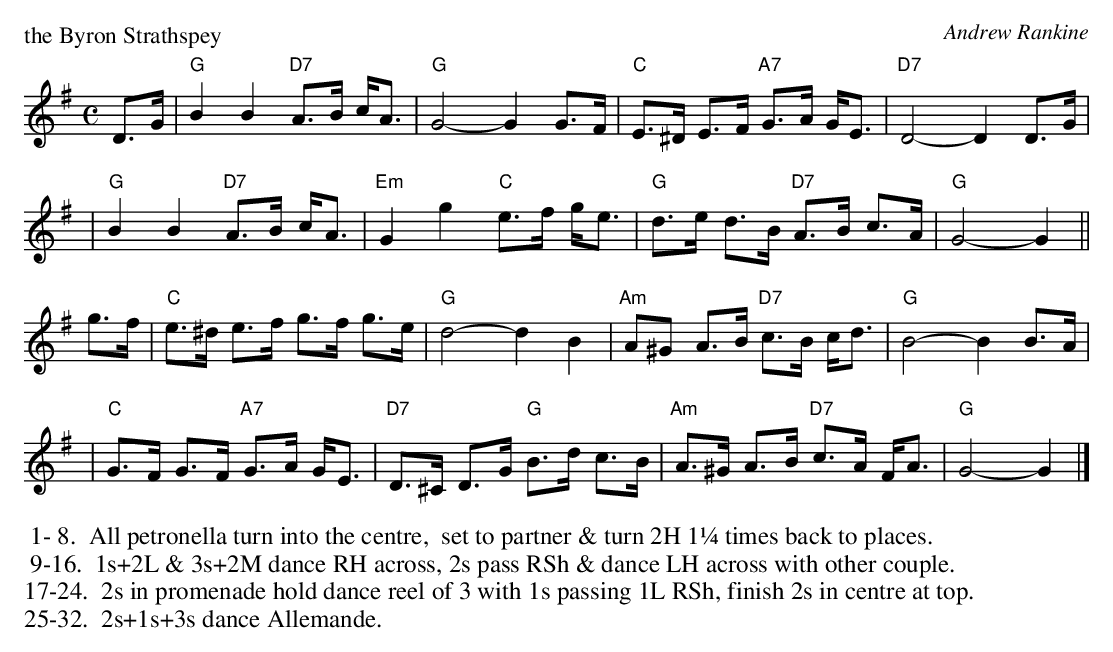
X:1
P: the Byron Strathspey
C: Andrew Rankine
M: C
L: 1/8
K: G
D>G \
| "G"B2 B2 "D7"A>B c<A | "G"G4- G2 G>F | "C"E>^D E>F "A7"G>A G<E | "D7"D4- D2D>G |
| "G"B2 B2 "D7"A>B c<A | "Em"G2g2 "C"e>f g<e | "G"d>e d>B "D7"A>B c>A | "G"G4- G2 ||
g>f \
| "C"e>^d e>f g>f g>e | "G"d4- d2 B2 | "Am"A^G A>B "D7"c>B c<d | "G"B4- B2 B>A |
| "C"G>F G>F "A7"G>A G<E | "D7"D>^C D>G "G"B>d c>B | "Am"A>^G A>B "D7"c>A F<A | "G"G4- G2 |]
%%begintext
 1- 8.  All petronella turn into the centre,  set to partner & turn 2H 1¼ times back to places.
 9-16.  1s+2L & 3s+2M dance RH across, 2s pass RSh & dance LH across with other couple.
17-24.  2s in promenade hold dance reel of 3 with 1s passing 1L RSh, finish 2s in centre at top.
25-32.  2s+1s+3s dance Allemande.
